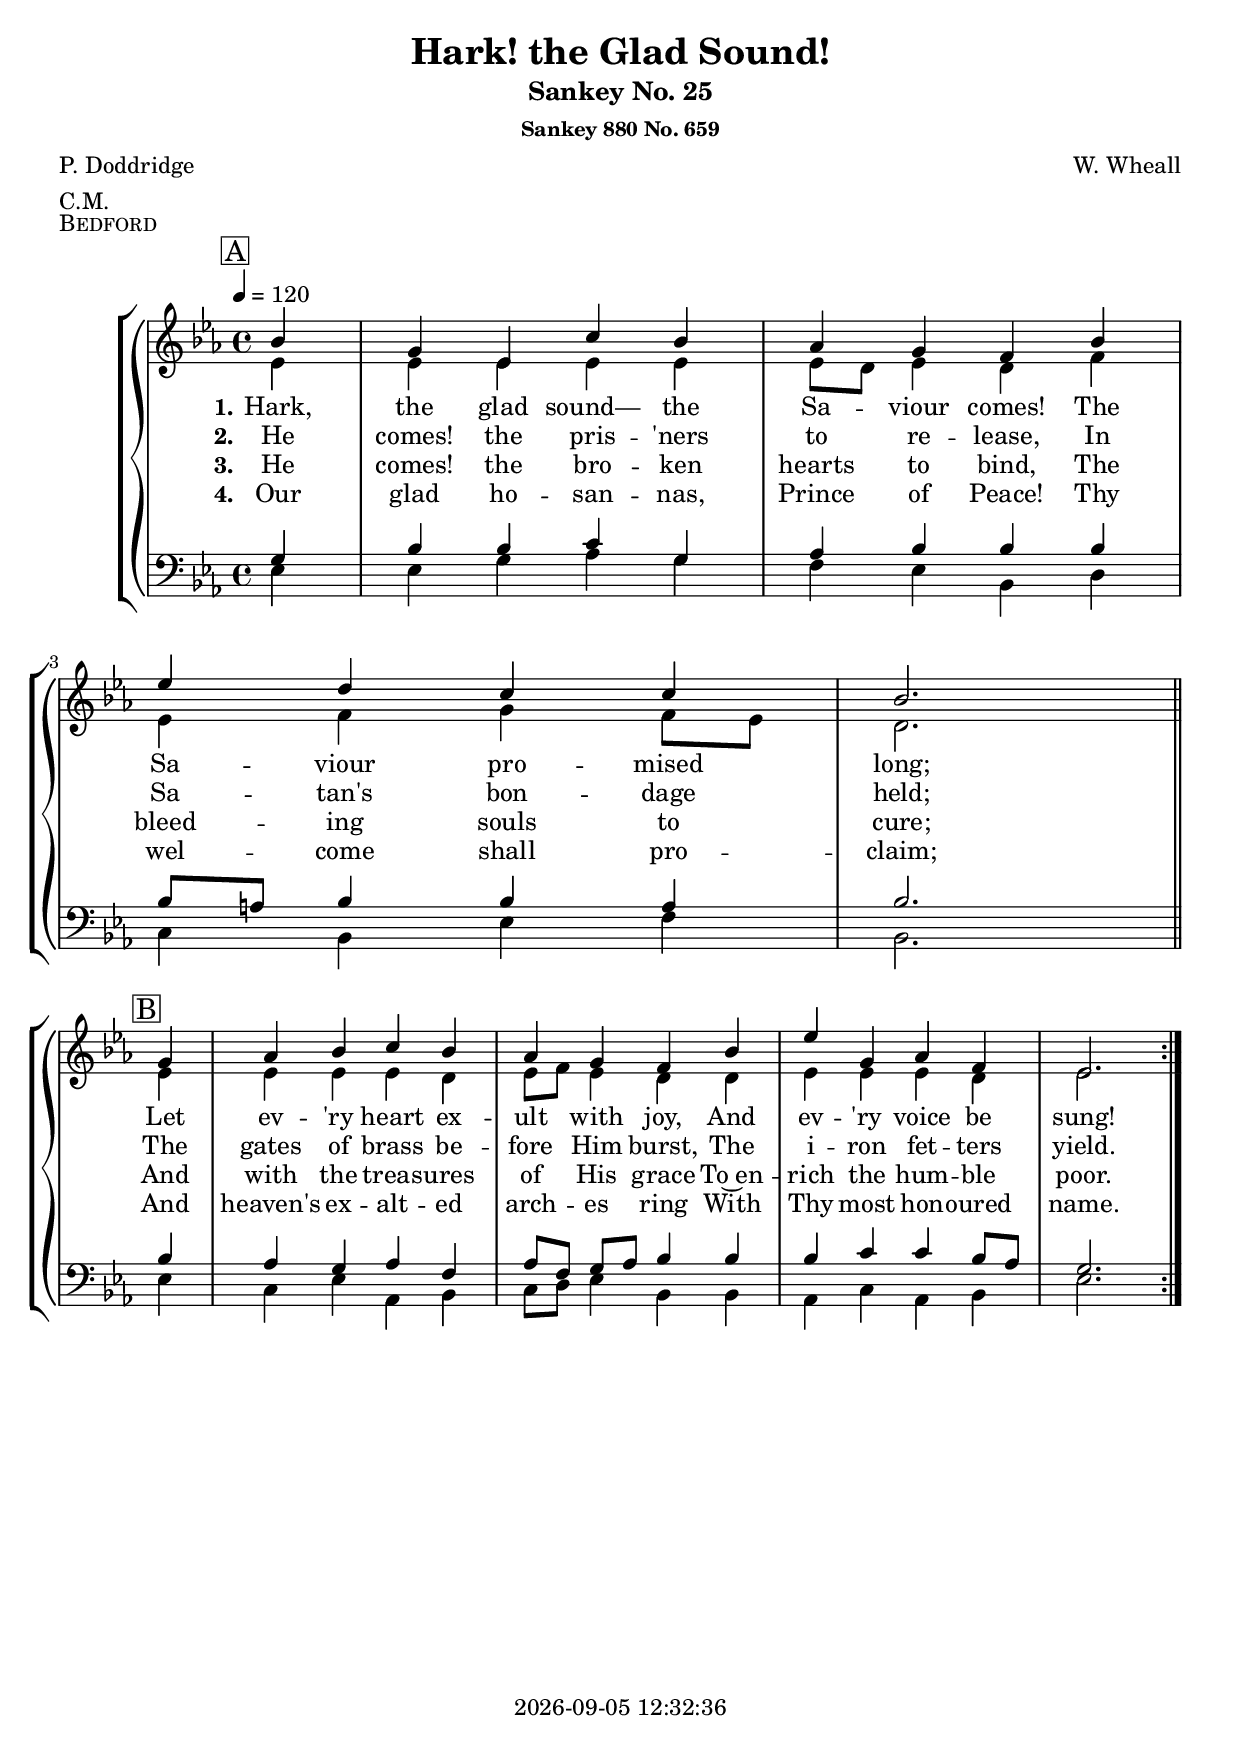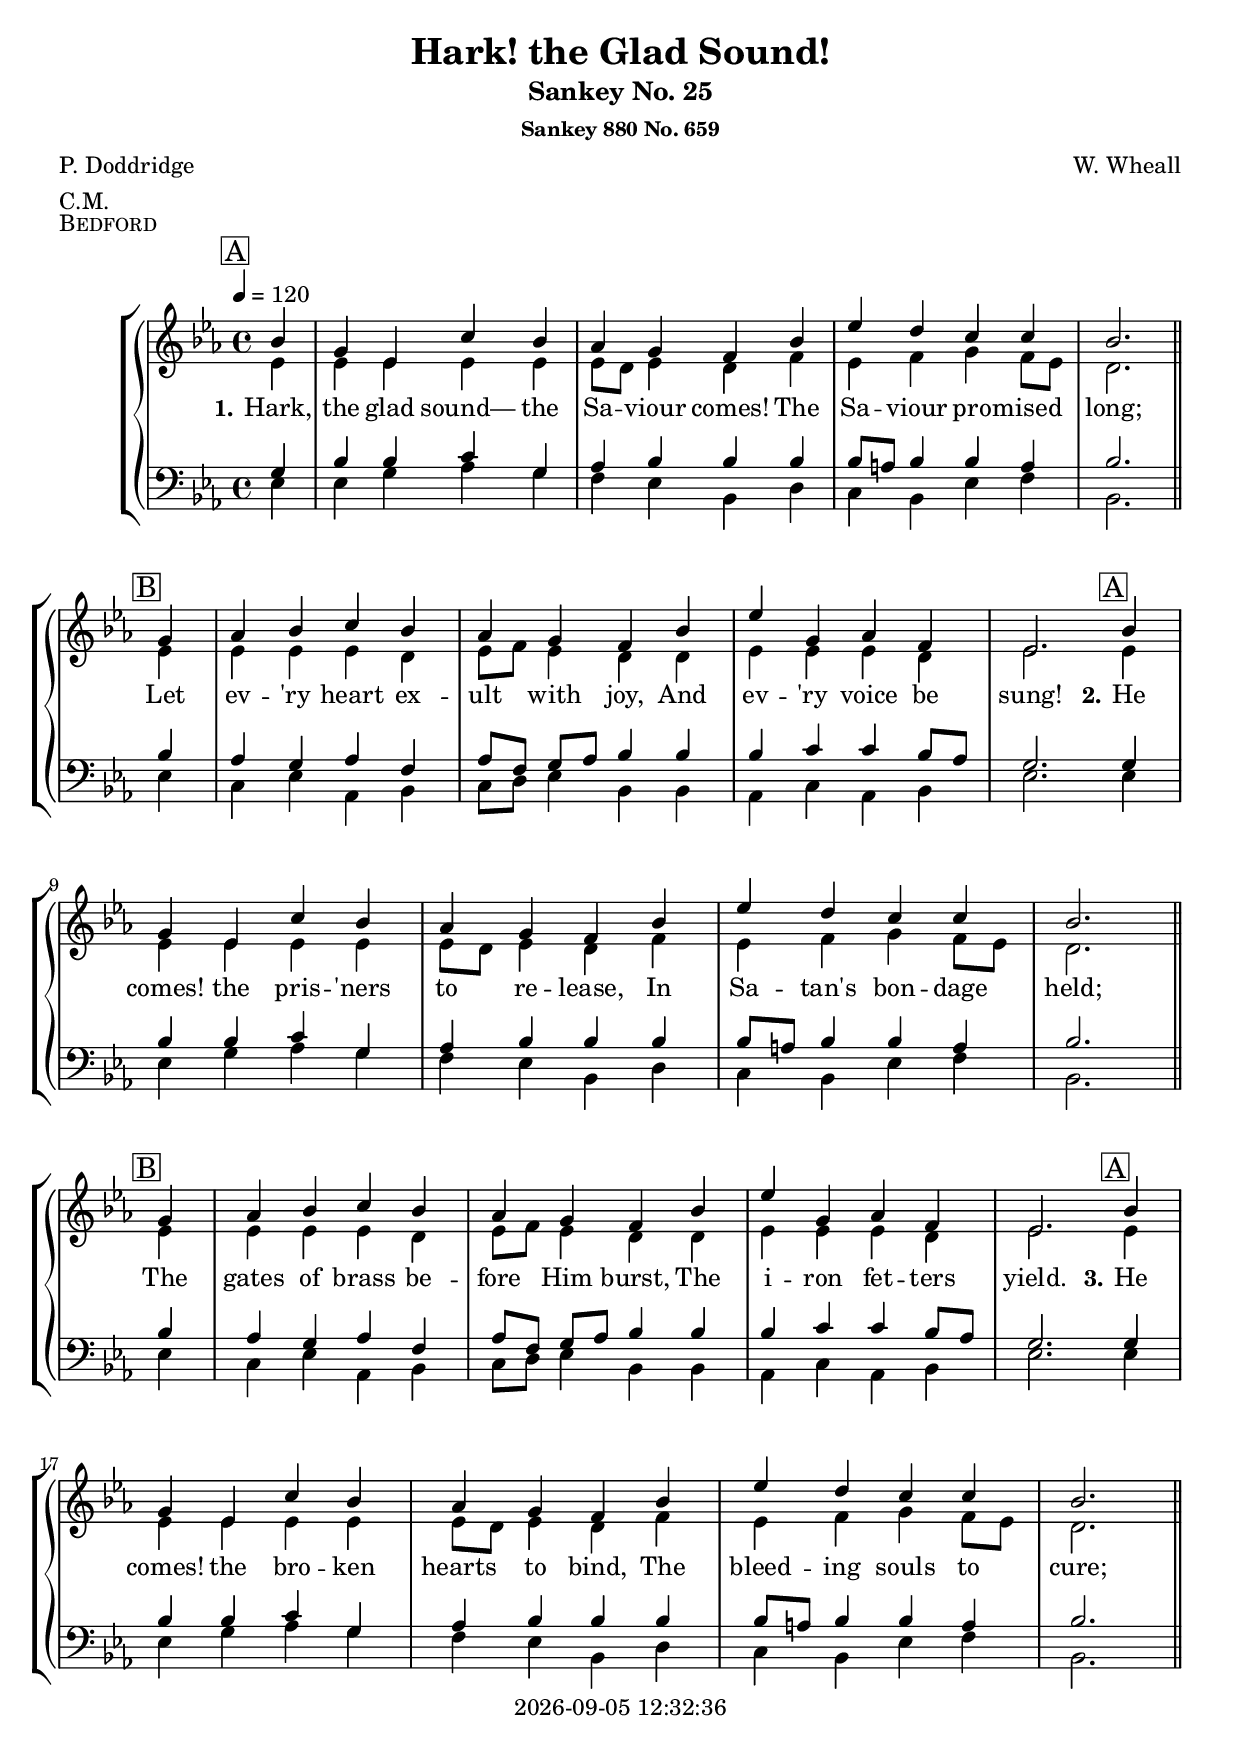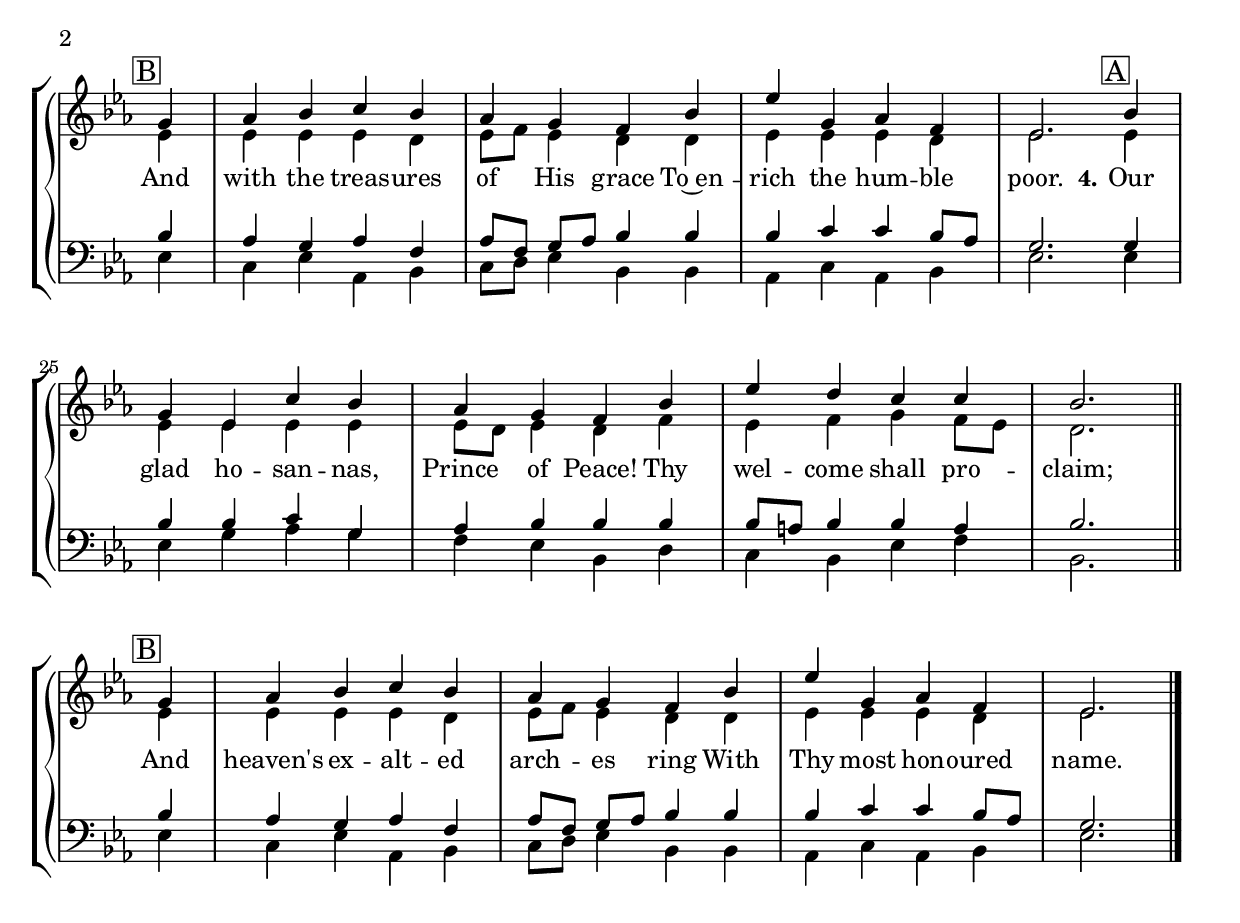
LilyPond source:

\version "2.20.2"

\include "articulate.ly"

today = #(strftime "%Y-%m-%d %H:%M:%S" (localtime (current-time)))

\header {
% centered at top
%  dedication  = "dedication"
  title       = "Hark! the Glad Sound!"
  subtitle    = "Sankey No. 25"
  subsubtitle = "Sankey 880 No. 659"
%  instrument  = "instrument"
  
% arrangement of following lines:
%
%  poet    composer
%  meter   arranger
%  piece       opus

  composer    = "W. Wheall"
%  arranger    = "arranger"
%  opus        = "opus"

  poet        = "P. Doddridge"
  meter       = "C.M."
  piece       = \markup \smallCaps Bedford

% centered at bottom
% tagline     = "tagline" % default lilypond version
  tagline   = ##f
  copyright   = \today
}

% #(set-global-staff-size 16)

verses = 4

global = {
  \key ees \major
  \time 4/4
  \tempo 4=120
  \partial 4
}

RehearsalTrack = {
% \set Score.currentBarNumber = #5
% \mark \markup { \circle "1a" }
  \repeat volta \verses {
    \mark \markup { \box "A" } s4 s1*3 s2.
    \mark \markup { \box "B" } s4 s1*3 s2.
  }
}

soprano = \relative {
  \global
  \repeat volta \verses {
    bes'4
    g4 ees c' bes
    aes4 g f bes
    ees4 d c c
    bes2. \bar "||" \break g4
    aes4 bes c bes % B
    aes4 g f bes
    ees4 g, aes f
    ees2.
  }
}

alto = \relative {
  \global
  \repeat volta \verses {
    ees'4
    ees4 ees ees ees
    ees8 d ees4 d f
    ees4 f g f8 ees
    d2. \bar "||" \break ees4
    ees4 ees ees d % B
    ees8 f ees4 d d
    ees4 ees ees d
    ees2.
  }
}

tenor = \relative {
  \global
  \repeat volta \verses {
    g4
    bes4 bes c g
    aes4 bes bes bes
    bes8 a bes4 bes a
    bes2. \bar "||" \break bes4
    aes4 g aes f % B
    aes8[f] g[aes] bes4 bes
    bes4 c c bes8 aes
    g2.
  }
}

bass= \relative {
  \global
  \repeat volta \verses {
    ees4
    ees4 g aes g
    f4 ees bes d
    c4 bes ees f
    bes,2. \bar "||" \break ees4
    c4 ees aes, bes % B
    c8 d ees4 bes bes
    aes4 c aes bes
    ees2.
  }
}

chorus = \lyricmode {
}

wordsOne = \lyricmode {
  \set stanza = "1."
  Hark, the glad sound— the Sa -- viour comes!
  The Sa -- viour pro -- mised long;
  Let ev -- 'ry heart ex -- ult with joy,
  And ev -- 'ry voice be sung!
}
  
wordsTwo = \lyricmode {
  \set stanza = "2."
  He comes! the pris -- 'ners to re -- lease,
  In Sa -- tan's bon -- dage held;
  The gates of brass be -- fore Him burst,
  The i -- ron fet -- ters yield.
}
  
wordsThree = \lyricmode {
  \set stanza = "3."
  He comes! the bro -- ken hearts to bind,
  The bleed -- ing souls to cure;
  And with the treas -- ures of His grace
  To~en -- rich the hum -- ble poor.
}
  
wordsFour = \lyricmode {
  \set stanza = "4."
  Our glad ho -- san -- nas, Prince of Peace!
  Thy wel -- come shall pro -- claim;
  And heaven's ex -- alt -- ed arch -- es ring
  With Thy most hon -- oured name.
}
  
wordsMidi = \lyricmode {
  \set stanza = "1."
  "\nHark, " "the " "glad " "sound— " "the " Sa "viour " "comes! "
  "\nThe " Sa "viour " pro "mised " "long; "
  "\nLet " ev "'ry " "heart " ex "ult " "with " "joy, "
  "\nAnd " ev "'ry " "voice " "be " "sung! "

  \set stanza = "2."
  "\nHe " "comes! " "the " pris "'ners " "to " re "lease, "
  "\nIn " Sa "tan's " bon "dage " "held; "
  "\nThe " "gates " "of " "brass " be "fore " "Him " "burst, "
  "\nThe " i "ron " fet "ters " "yield. "

  \set stanza = "3."
  "\nHe " "comes! " "the " bro "ken " "hearts " "to " "bind, "
  "\nThe " bleed "ing " "souls " "to " "cure; "
  "\nAnd " "with " "the " treas "ures " "of " "His " "grace "
  "\nTo en" "rich " "the " hum "ble " "poor. "

  \set stanza = "4."
  "\nOur " "glad " ho san "nas, " "Prince " "of " "Peace! "
  "\nThy " wel "come " "shall " pro "claim; "
  "\nAnd " "heaven's " ex alt "ed " arch "es " "ring "
  "\nWith " "Thy " "most " hon "oured " "name. "
}
  
\book {
  \bookOutputSuffix "repeat"
  \score {
%    \unfoldRepeats
%    \articulate
%    <<
    \context GrandStaff <<
      <<
        \new ChoirStaff <<
                                  % Joint soprano/alto staff
          \new Staff <<
            \new Voice \RehearsalTrack
            \new Voice = "soprano" { \voiceOne \soprano }
            \new Voice = "alto"    { \voiceTwo \alto    }
            \new Lyrics \lyricsto "soprano" { \wordsOne \chorus }
            \new Lyrics \lyricsto "soprano"   \wordsTwo
            \new Lyrics \lyricsto "soprano"   \wordsThree
            \new Lyrics \lyricsto "soprano"   \wordsFour
%            \new Lyrics \lyricsto "soprano" { \wordsOne   \chorus
%                                              \wordsTwo   \chorus
%                                              \wordsThree \chorus
%                                              \wordsFour  \chorus
%                                            }
%            \new Lyrics \lyricsto "soprano" \wordsMidi
          >>
                                  % Joint tenor/bass staff
          \new Staff <<
            \clef "bass"
            \new Voice = "tenor" { \voiceOne \tenor }
            \new Voice = "bass"  { \voiceTwo \bass  }
          >>
        >>
      >>
    >>
    \layout {
      indent = 1.5\cm
      \context {
        \Staff \RemoveAllEmptyStaves
      }
    }
    \midi {}
  }
}

\book {
  \bookOutputSuffix "single"
  \score {
    \unfoldRepeats
%    \articulate
    \context GrandStaff <<
      <<
        \new ChoirStaff <<
                                  % Joint soprano/alto staff
          \new Staff <<
            \new Voice \RehearsalTrack
            \new Voice = "soprano" { \voiceOne \soprano \bar "|." }
            \new Voice = "alto"    { \voiceTwo \alto    }
            \new Lyrics \lyricsto "soprano" { \wordsOne   \chorus
                                              \wordsTwo   \chorus
                                              \wordsThree \chorus
                                              \wordsFour  \chorus
                                            }
          >>
                                  % Joint tenor/bass staff
          \new Staff <<
            \clef "bass"
            \new Voice = "tenor" { \voiceOne \tenor }
            \new Voice = "bass"  { \voiceTwo \bass  }
          >>
        >>
      >>
    >>
    \layout {
      indent = 1.5\cm
      \context {
        \Staff \RemoveAllEmptyStaves
      }
    }
  }
}

\book {
  \bookOutputSuffix "midi"
  \score {
    \unfoldRepeats
%    \articulate
    \context GrandStaff <<
      <<
        \new ChoirStaff <<
                                  % Joint soprano/alto staff
          \new Staff <<
            \new Voice \RehearsalTrack
            \new Voice = "soprano" { \voiceOne \soprano }
            \new Voice = "alto"    { \voiceTwo \alto    }
            \new Lyrics \lyricsto "soprano" \wordsMidi
          >>
                                  % Joint tenor/bass staff
          \new Staff <<
            \clef "bass"
            \new Voice = "tenor" { \voiceOne \tenor }
            \new Voice = "bass"  { \voiceTwo \bass  }
          >>
        >>
      >>
    >>
    \midi {}
  }
}
